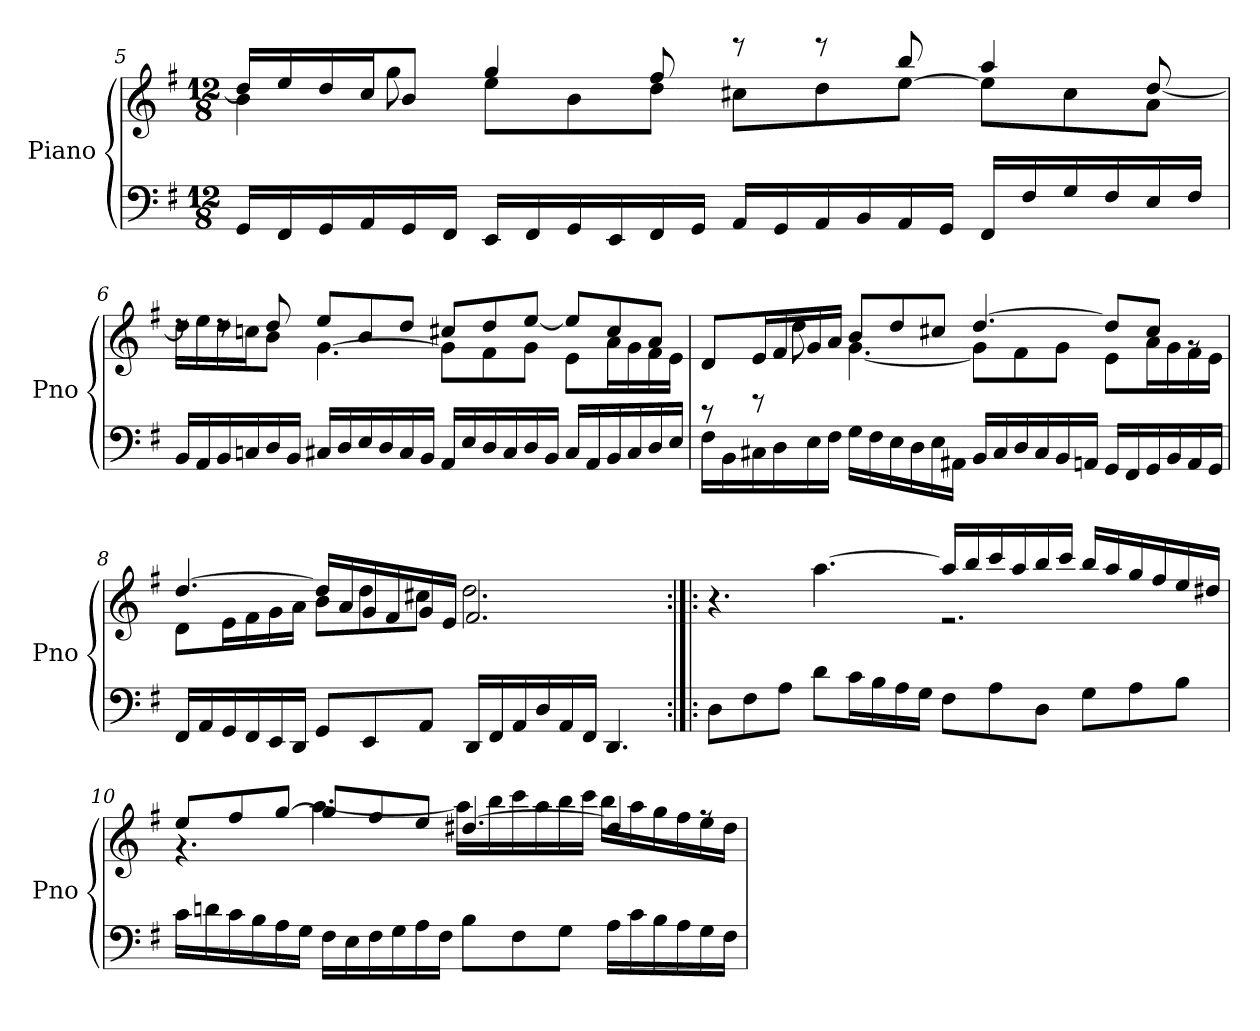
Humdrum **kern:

**kern	**kern
*part1	*part1
*staff2	*staff1
*I"Piano	*
*I'Pno	*
!!LO:LB:g=z
*clefF4	*clefG2
*k[f#]	*k[f#]
*M12/8	*M12/8
=5	=5
*	*^
16GG/LL	16dd/LL]	4b\
16FF#/	16ee/	.
16GG/	16dd/	.
16AA/	16cc/J	.
16GG/	8b/J	8gg\
16FF#/JJ	.	.
16EE/LL	8ee\L	4gg/
16FF#/	.	.
16GG/	8b\	.
16EE/	.	.
16FF#/	8dd\J	8ff#/
16GG/JJ	.	.
16AA/LL	8cc#X\L	8reee
16GG/	.	.
16AA/	8dd\	8reee
16BB/	.	.
16AA/	[8ee\J	8bb/
16GG/JJ	.	.
16FF#/LL	8ee\L]	4aa/
16F#/	.	.
16G/	8cc#\	.
16F#/	.	.
16E/	8a\J	[8dd/
16F#/JJ	.	.
=6	=6	=6
16BB/LL	8rdd	16dd\LL]
16AA/	.	16ee\
16BB/	8rdd	16dd\
16Cn/	.	16ccn\J
16D/	8dd/	8b\J
16BB/JJ	.	.
16C#X/LL	[4.g\	8ee/L
16D/	.	.
16E/	.	8b/
16D/	.	.
16C#/	.	8dd/J
16BB/JJ	.	.
16AA/LL	8g\L]	8cc#X/L
16E/	.	.
16D/	8f#\	8dd/
16C#/	.	.
16D/	8g\J	[8ee/J
16BB/JJ	.	.
16C#/LL	8e\L	8ee/L]
16AA/	.	.
16BB/	16a\L	8cc#/
16C#/	16g\	.
16D/	16f#\	8a/J
16E/JJ	16e\JJ	.
!!LO:PB:g=z	!!
=7	=7	=7
16F#\LL	8d/L	8rBB
16BB\	.	.
16C#X\	16e/L	8rD
16D\	16f#/	.
16E\	16g/	8dd\
16F#\JJ	16a/JJ	.
16G\LL	8b/L	[4.g\
16F#\	.	.
16E\	8dd/	.
16D\	.	.
16E\	8cc#X/J	.
16AA#X\JJ	.	.
16BB/LL	[4.dd/	8g\L]
16C#/	.	.
16D/	.	8f#\
16C#/	.	.
16BB/	.	8g\J
16AAn/JJ	.	.
16GG/LL	8dd/L]	8e\L
16FF#/	.	.
16GG/	8cc#/J	16a\L
16BB/	.	16g\
16AA/	8rg	16f#\
16GG/JJ	.	16e\JJ
=8	=8	=8
16FF#/LL	[4.dd/	8d\L
16AA/	.	.
16GG/	.	16e\L
16FF#/	.	16f#\
16EE/	.	16g\
16DD/JJ	.	16a\JJ
8GG/L	16dd/LL]	8b\L
.	16a/	.
8EE/	16g/	8dd\
.	16f#/	.
8AA/J	16g/	8cc#X\J
.	16e/JJ	.
16DD/LL	2.f#/	2.dd\
16FF#/	.	.
16AA/	.	.
16D/	.	.
16AA/	.	.
16FF#/JJ	.	.
4.DD/	.	.
!!LO:LB:g=z	!!
=9:|!|:	=9:|!|:	=9:|!|:
8D\L	4.r	2.ryy
8F#\	.	.
8A\J	.	.
8d\L	[4.aa\	.
16c\L	.	.
16B\	.	.
16A\	.	.
16G\JJ	.	.
8F#\L	16aa/LL]	2.r
.	16bb/	.
8A\	16ccc/	.
.	16aa/	.
8D\J	16bb/	.
.	16ccc/JJ	.
8G\L	16bb/LL	.
.	16aa/	.
8A\	16gg/	.
.	16ff#/	.
8B\J	16ee/	.
.	16dd#X/JJ	.
=10	=10	=10
16c\LL	8ee/L	4.r
16dn\	.	.
16c\	8ff#/	.
16B\	.	.
16A\	[8gg/J	.
16G\JJ	.	.
16F#\LL	8gg/L]	[4.aa\
16E\	.	.
16F#\	8ff#/	.
16G\	.	.
16A\	8ee/J	.
16F#\JJ	.	.
8B\L	[4.dd#X/	16aa\LL]
.	.	16bb\
8F#\	.	16ccc\
.	.	16aa\
8G\J	.	16bb\
.	.	16ccc\JJ
16A\LL	4dd#/]	16bb\LL
16c\	.	16aa\
16B\	.	16gg\
16A\	.	16ff#\
16G\	8rff	16ee\
16F#\JJ	.	16dd#\JJ
*	*v	*v
=	=
*-	*-
